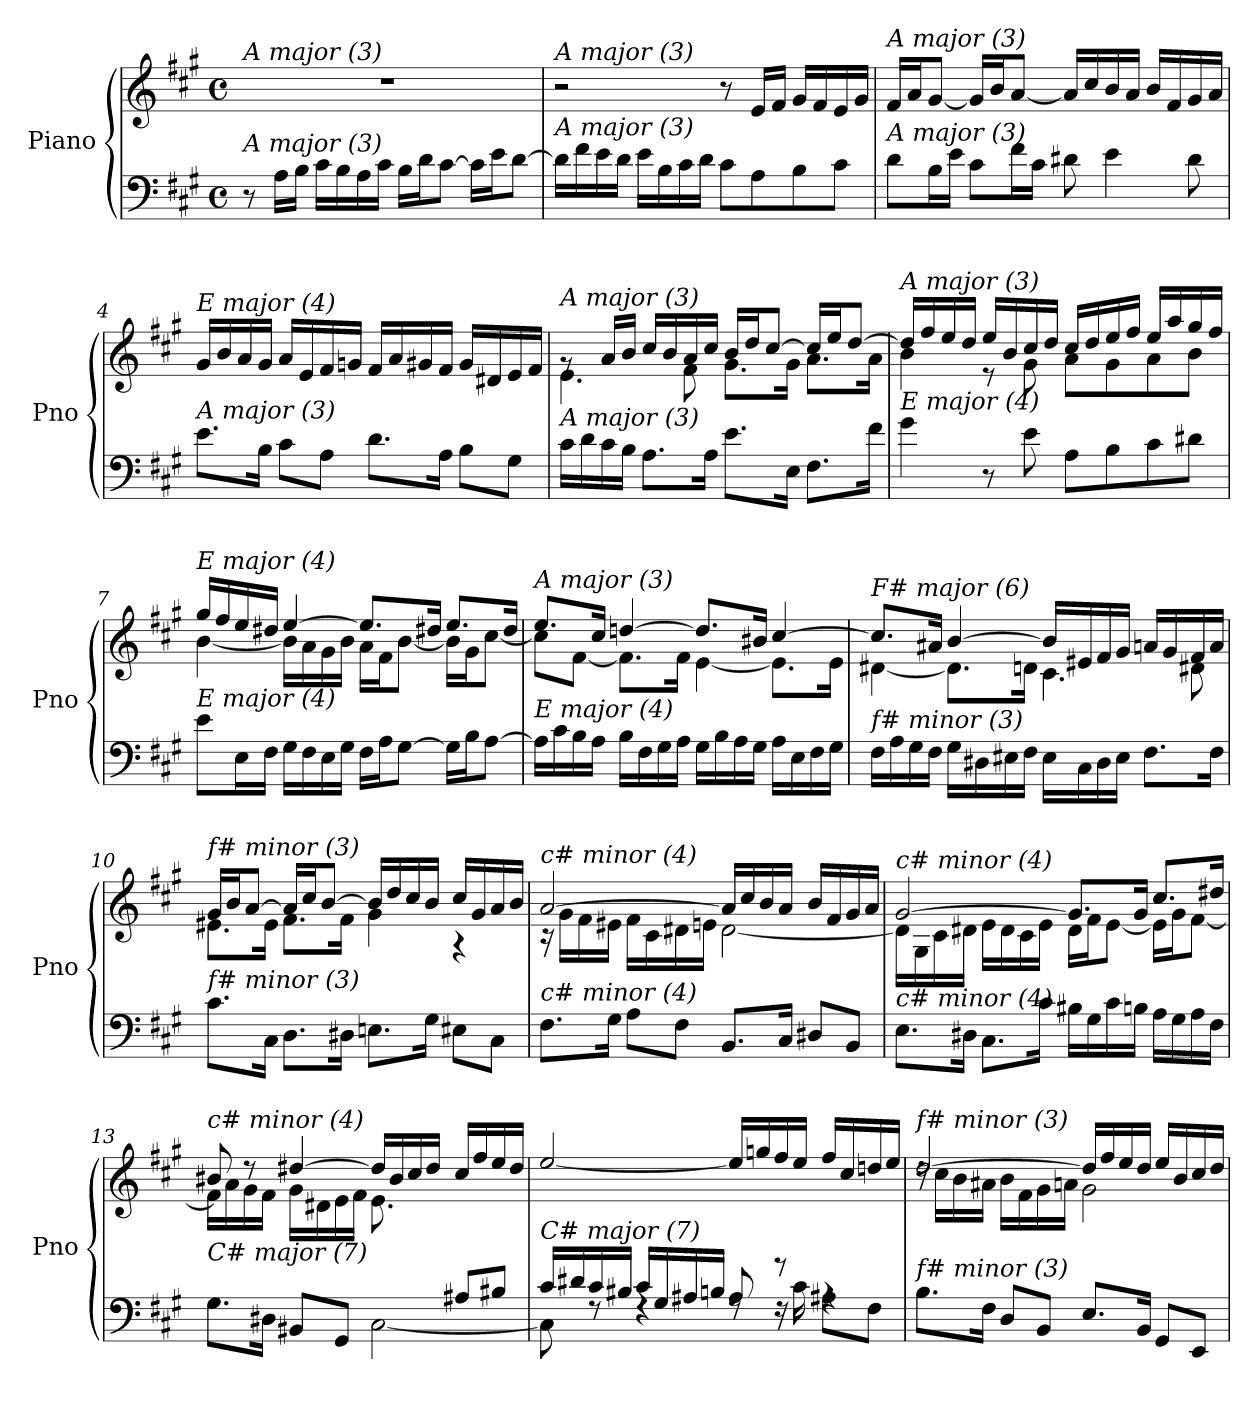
**kern	**kern
*part1	*part1
*staff2	*staff1
*I"Piano	*
*I'Pno	*
*clefF4	*clefG2
*k[f#c#g#]	*k[f#c#g#]
*M4/4	*M4/4
*met(c)	*met(c)
=1	=1
!	!LO:TX:i:t=A major (3)
!LO:TX:i:t=A major (3)	!
8r	1r
16A\LL	.
16B\JJ	.
16c#\LL	.
16B\	.
16A\	.
16c#\JJ	.
16B\LL	.
16d\J	.
[8c#\J	.
16c#\LL]	.
16e\J	.
[8d\J	.
=2	=2
!	!LO:TX:i:t=A major (3)
!LO:TX:i:t=A major (3)	!
16d\LL]	2r
16f#\	.
16e\	.
16d\JJ	.
16e\LL	.
16B\	.
16c#\	.
16d\JJ	.
8c#\L	8r
8A\	16e/LL
.	16f#/JJ
8B\	16g#/LL
.	16f#/
8c#\J	16e/
.	16g#/JJ
=3	=3
!	!LO:TX:i:t=A major (3)
!LO:TX:i:t=A major (3)	!
8d\L	16f#/LL
.	16a/J
16B\L	[8g#/J
16e\JJ	.
8c#\L	16g#/LL]
.	16b/J
16f#\L	[8a/J
16c#\JJ	.
8d#X\	16a/LL]
.	16cc#/
4e\	16b/
.	16a/JJ
.	16b/LL
.	16f#/
8d#\	16g#/
.	16a/JJ
!!LO:LB:g=z
=4	=4
!	!LO:TX:i:t=E major (4)
!LO:TX:i:t=A major (3)	!
8.e\L	16g#/LL
.	16b/
.	16a/
16B\Jk	16g#/JJ
8c#\L	16a/LL
.	16e/
8A\J	16f#/
.	16gn/JJ
8.d\L	16f#/LL
.	16a/
.	16g#X/
16A\Jk	16f#/JJ
8B\L	16g#/LL
.	16d#X/
8G#\J	16e/
.	16f#/JJ
=5	=5
*	*^
!	!LO:TX:i:t=A major (3)	!
!LO:TX:i:t=A major (3)	!	!
16c#\LL	8rg	4.e\
16d\	.	.
16c#\	16a/LL	.
16B\JJ	16b/JJ	.
8.A\L	16cc#/LL	.
.	16b/	.
.	16a/	8f#\
16A\Jk	16cc#/JJ	.
8.e\L	16b/LL	8.g#\L
.	16dd/J	.
.	[8cc#/J	.
16E\Jk	.	16g#\Jk
8.F#\L	16cc#/LL]	8.a\L
.	16ee/J	.
.	[8dd/J	.
16f#\Jk	.	16a\Jk
=6	=6	=6
!	!LO:TX:i:t=A major (3)	!
!LO:TX:i:t=E major (4)	!	!
4g#\	16dd/LL]	4b\
.	16ff#/	.
.	16ee/	.
.	16dd/JJ	.
8r	16ee/LL	8r
.	16b/	.
8e\	16cc#/	8g#\
.	16dd/JJ	.
8A\L	16cc#/LL	8a\L
.	16dd/	.
8B\	16ee/	8g#\
.	16ff#/JJ	.
8c#\	16ee/LL	8a\
.	16aa/	.
8d#X\J	16gg#/	8b\J
.	16ff#/JJ	.
!!LO:LB:g=z	!!
=7	=7	=7
!	!LO:TX:i:t=E major (4)	!
!LO:TX:i:t=E major (4)	!	!
8e\L	16gg#/LL	[4b\
.	16ff#/	.
16E\L	16ee/	.
16F#\JJ	16dd#X/JJ	.
16G#\LL	[4ee/	16b\LL]
16F#\	.	16a\
16E\	.	16g#\
16G#\JJ	.	16b\JJ
16F#\LL	8.ee/L]	16a\LL
16A\J	.	16f#\J
[8G#\J	.	[8b\J
.	16dd#X/Jk	.
16G#\LL]	8.ee/L	16b\LL]
16B\J	.	16g#\J
[8A\J	.	[8cc#\J
.	16dd#/Jk	.
=8	=8	=8
!	!LO:TX:i:t=A major (3)	!
!LO:TX:i:t=E major (4)	!	!
16A\LL]	8.ee/L	8cc#\L]
16c#\	.	.
16B\	.	[8f#\J
16A\JJ	16cc#/Jk	.
16B\LL	[4ddn/	8.f#\L]
16F#\	.	.
16G#\	.	.
16A\JJ	.	16f#\Jk
16G#\LL	8.dd/L]	[4e\
16B\	.	.
16A\	.	.
16G#\JJ	16b#X/Jk	.
16A\LL	[4cc#/	8.e\L]
16E\	.	.
16F#\	.	.
16G#\JJ	.	16e\Jk
=9	=9	=9
!	!LO:TX:i:t=F# major (6)	!
!LO:TX:i:t=f# minor (3)	!	!
16F#\LL	8.cc#/L]	[4d#X\
16A\	.	.
16G#\	.	.
16F#\JJ	16a#X/Jk	.
16G#\LL	[4b/	8.d#\L]
16D#X\	.	.
16E#X\	.	.
16F#\JJ	.	16dn\Jk
16E#\LL	16b/LL]	4.c#\
16C#\	16e#X/	.
16D#\	16f#/	.
16E#\JJ	16g#/JJ	.
8.F#\L	16an/LL	.
.	16g#/	.
.	16f#/	8d#X\
16F#\Jk	16a/JJ	.
!!LO:LB:g=z	!!
=10	=10	=10
!	!LO:TX:i:t=f# minor (3)	!
!LO:TX:i:t=f# minor (3)	!	!
8.c#\L	16g#/LL	8.e#X\L
.	16b/J	.
.	[8a/J	.
16C#\Jk	.	16e#\Jk
8.D\L	16a/LL]	8.f#\L
.	16cc#/J	.
.	[8b/J	.
16D#X\Jk	.	16f#\Jk
8.En\L	16b/LL]	4g#\
.	16dd/	.
.	16cc#/	.
16G#\Jk	16b/JJ	.
8E#X\L	16cc#/LL	4r
.	16g#/	.
8C#\J	16a/	.
.	16b/JJ	.
=11	=11	=11
!	!LO:TX:i:t=c# minor (4)	!
!LO:TX:i:t=c# minor (4)	!	!
8.F#\L	[2a/	16r
.	.	16g#\LL
.	.	16f#\
16G#\Jk	.	16e#X\JJ
8A\L	.	16f#\LL
.	.	16c#\
8F#\J	.	16d#X\
.	.	16en\JJ
8.BB/L	16a/LL]	[2d#\
.	16cc#/	.
.	16b/	.
16C#/Jk	16a/JJ	.
8D#X/L	16b/LL	.
.	16f#/	.
8BB/J	16g#/	.
.	16a/JJ	.
=12	=12	=12
!	!LO:TX:i:t=c# minor (4)	!
!LO:TX:i:t=c# minor (4)	!	!
8.E\L	[2g#/	16d#\LL]
.	.	16G#\
.	.	16c#\
16D#X\Jk	.	16d#X\JJ
8.C#\L	.	16e\LL
.	.	16d#\
.	.	16c#\
16c#\Jk	.	16e\JJ
16B#X\LL	8.g#/L]	16d#\LL
16G#\	.	16f#\J
16c#\	.	[8e\J
16Bn\JJ	16g#/Jk	.
16A\LL	8.cc#/L	16e\LL]
16G#\	.	16g#\J
16A\	.	[8f#\J
16F#\JJ	16dd#X/Jk	.
!!LO:LB:g=z	!!
=13	=13	=13
*^	*	*
!	!	!LO:TX:i:t=c# minor (4)	!
!LO:TX:i:t=C# major (7)	!	!	!
2ryy	8.G#\L	8b#X/	16f#\LL]
.	.	.	16a\
.	.	8r	16g#\
.	16D#X\Jk	.	16f#\JJ
.	8BB#X/L	[4dd#X/	16g#\LL
.	.	.	16d#X\
.	8GG#/J	.	16e\
.	.	.	16f#\JJ
8.ryy	[2C#\	16dd#/LL]	8.e\L
.	.	16b#/	.
.	.	16cc#/	.
16G#/Jk	.	16dd#/JJ	4ryy
8A#X/L	.	16cc#/LL	.
.	.	16ff#/	.
8B#X/J	.	16ee/	.
.	.	16dd#/JJ	16ryy
=14	=14	=14	=14
!	!	!LO:TX:i:t=b minor (2)	!
!LO:TX:i:t=C# major (7)	!	!	!
*	*	*v	*v
16c#/LL	8C#\]	[2ee/
16d#X/	.	.
16c#/	8rF	.
16B#X/JJ	.	.
16c#/LL	4rF	.
16G#/	.	.
16A#X/	.	.
16Bn/JJ	.	.
8A#/	8rF	16ee/LL]
.	.	16ggn/
8r	16rF	16ff#/
.	16c#\	16ee/JJ
4rA	8A#X\L	16ff#/LL
.	.	16cc#/
.	8F#\J	16ddn/
.	.	16ee/JJ
*v	*v	*
!!LO:PB:g=z
=15	=15
*	*^
!	!LO:TX:i:t=f# minor (3)	!
!LO:TX:i:t=f# minor (3)	!	!
8.B\L	[2dd/	16rdd
.	.	16cc#\LL
.	.	16b\
16F#\Jk	.	16a#X\JJ
8D/L	.	16b\LL
.	.	16f#\
8BB/J	.	16g#\
.	.	16an\JJ
8.E/L	16dd/LL]	2g#\
.	16ff#/	.
.	16ee/	.
16BB/Jk	16dd/JJ	.
8GG#/L	16ee/LL	.
.	16b/	.
8EE/J	16cc#/	.
.	16dd/JJ	.
*	*v	*v
=	=
*-	*-
